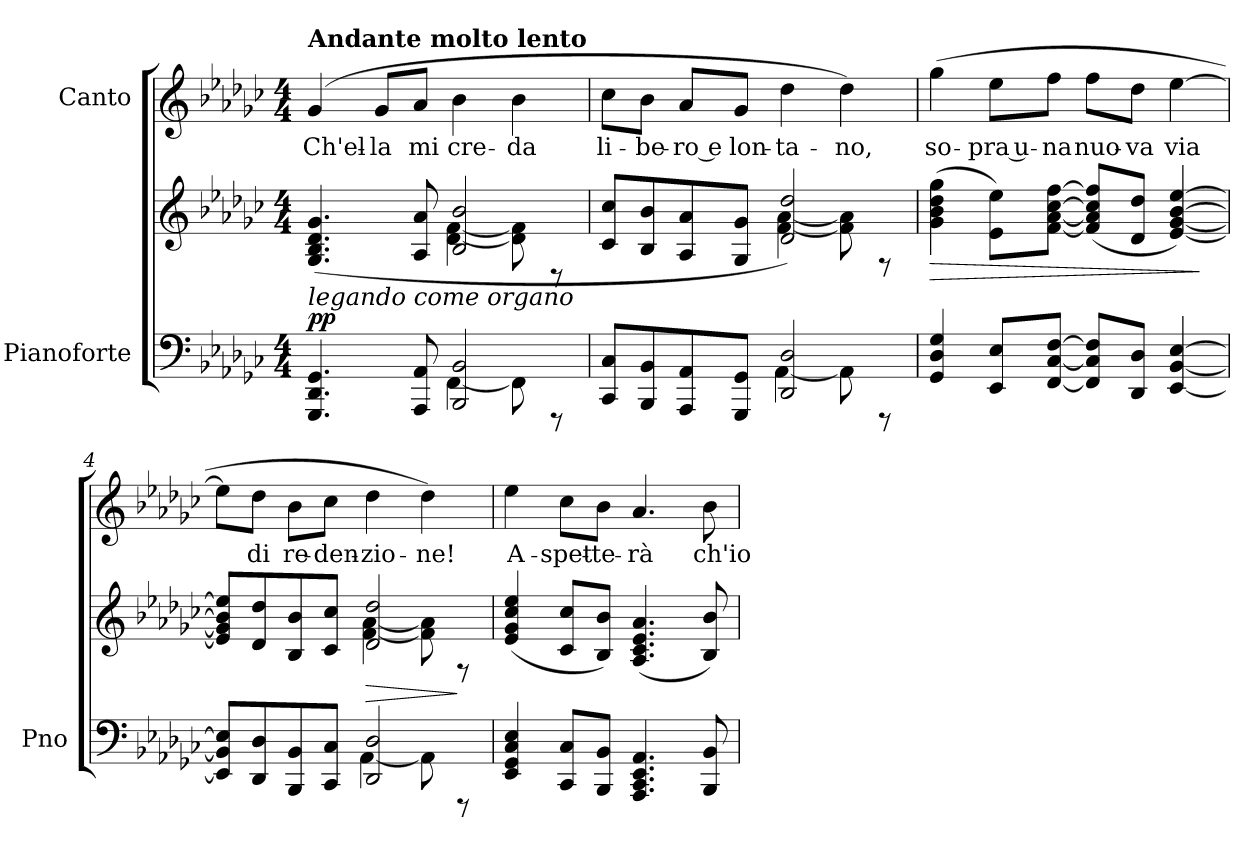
**kern	**kern	**dynam	**kern	**text
*part2	*part2	*part2	*part1	*part1
*staff3	*staff2	*staff2/3	*staff1	*staff1
*I"Pianoforte	*	*	*I"Canto	*
*I'Pno	*	*	*	*
*clefF4	*clefG2	*	*clefG2	*
*k[b-e-a-d-g-c-]	*k[b-e-a-d-g-c-]	*	*k[b-e-a-d-g-c-]	*
*M4/4	*M4/4	*	*M4/4	*
*MM40	*MM40	*	*MM40	*
=1	=1	=1	=1	=1
*^	*^	*	*	*
!	!	!	!	!	!LO:TX:a:B:t=Andante molto lento	!
!LO:TX:a:i:t=legando come organo	!	!	!	!	!	!
!	!	!	!	!LO:DY:a=2	!	!
4.GGG-/ 4.DD-/ 4.GG-/	2ryy	(4.G-/ 4.B-/ 4.d-/ 4.g-/	2ryy	pp	(4g-/	Ch'el-
.	.	.	.	.	8g-/L	la
8AAA-/ 8AA-/	.	8A-/ 8a-/	.	.	8a-/J	mi
2BBB-/ 2BB-/	[4FF\	2B-/ 2b-/	[4d-\ [4f\	.	4b-\	cre-
.	8FF\]	.	8d-\] 8f\]	.	4b-\	da
.	8r	.	8r	.	.	.
=2	=2	=2	=2	=2	=2	=2
8CC-/ 8C-/L	2ryy	8c-/ 8cc-/L	2ryy	.	8cc-\L	li-
8BBB-/ 8BB-/	.	8B-/ 8b-/	.	.	8b-\J	be-
8AAA-/ 8AA-/	.	8A-/ 8a-/	.	.	8a-/L	ro e
8GGG-/ 8GG-/J	.	8G-/ 8g-/J	.	.	8g-/J	lon-
2DD-/ 2D-/	[4AA-\	2d-/ 2dd-/)	[4f\ [4a-\	.	4dd-\	ta-
.	8AA-\]	.	8f\] 8a-\]	.	4dd-\)	no,
.	8r	.	8r	.	.	.
!!LO:LB:g=z
=3	=3	=3	=3	=3	=3	=3
!	!	!	!	!LO:HP:b	!	!
*v	*v	*	*	*	*	*
*	*v	*v	*	*	*
4GG-/ 4D-/ 4G-/	(4g-\ 4b-\ 4dd-\ 4gg-\	>	(4gg-\	so-
8EE-/ 8E-/L	8e-\ 8ee-\L)	.	8ee-\L	pra u-
[8FF/ [8C-/ [8F/J	[8f\ [8a-\ [8cc-\ [8ff\J	.	8ff\J	na
8FF/] 8C-/] 8F/]L	(8f/] 8a-/] 8cc-/] 8ff/]L	.	8ff\L	nuo-
8DD-/ 8D-/J	8d-/ 8dd-/J	.	8dd-\J	va
[4EE-/ [4BB-/ [4E-/	[4e-/ [4g-/ [4b-/ [4ee-/)	.	[4ee-\	via
.	.	]	.	.
=4	=4	=4	=4	=4
*^	*^	*	*	*
8EE-/] 8BB-/] 8E-/]L	2ryy	8e-/] 8g-/] 8b-/] 8ee-/]L	2ryy	.	8ee-\L]	.
8DD-/ 8D-/	.	8d-/ 8dd-/	.	.	8dd-\J	di
8BBB-/ 8BB-/	.	8B-/ 8b-/	.	.	8b-\L	re-
8CC-/ 8C-/J	.	8c-/ 8cc-/J	.	.	8cc-\J	den-
!	!	!	!	!LO:HP:b	!	!
2DD-/ 2D-/	[4AA-\	2d-/ 2dd-/	[4f\ [4a-\	>	4dd-\	zio-
.	8AA-\]	.	8f\] 8a-\]	.	4dd-\)	ne!
.	8r	.	8r	]	.	.
!!LO:PB:g=z
=5	=5	=5	=5	=5	=5	=5
!	!	!	!	!LO:DY:b=2	!	!
!	!	!	!	!LO:DY:n=1:a=2	!	!
*v	*v	*	*	*	*	*
*	*v	*v	*	*	*
4EE-/ 4GG-/ 4C-/ 4E-/	(4e-/ 4g-/ 4cc-/ 4ee-/	other-dynamics other-dynamics	4ee-\	A-
8CC-/ 8C-/L	8c-/ 8cc-/L	.	8cc-\L	spet-
8BBB-/ 8BB-/J	8B-/ 8b-/J)	.	8b-\J	te-
4.AAA-/ 4.CC-/ 4.EE-/ 4.AA-/	(4.A-/ 4.c-/ 4.e-/ 4.a-/	.	4.a-/	rà
8BBB-/ 8BB-/	8B-/ 8b-/)	.	8b-\	ch'io
=	=	=	=	=
*-	*-	*-	*-	*-
